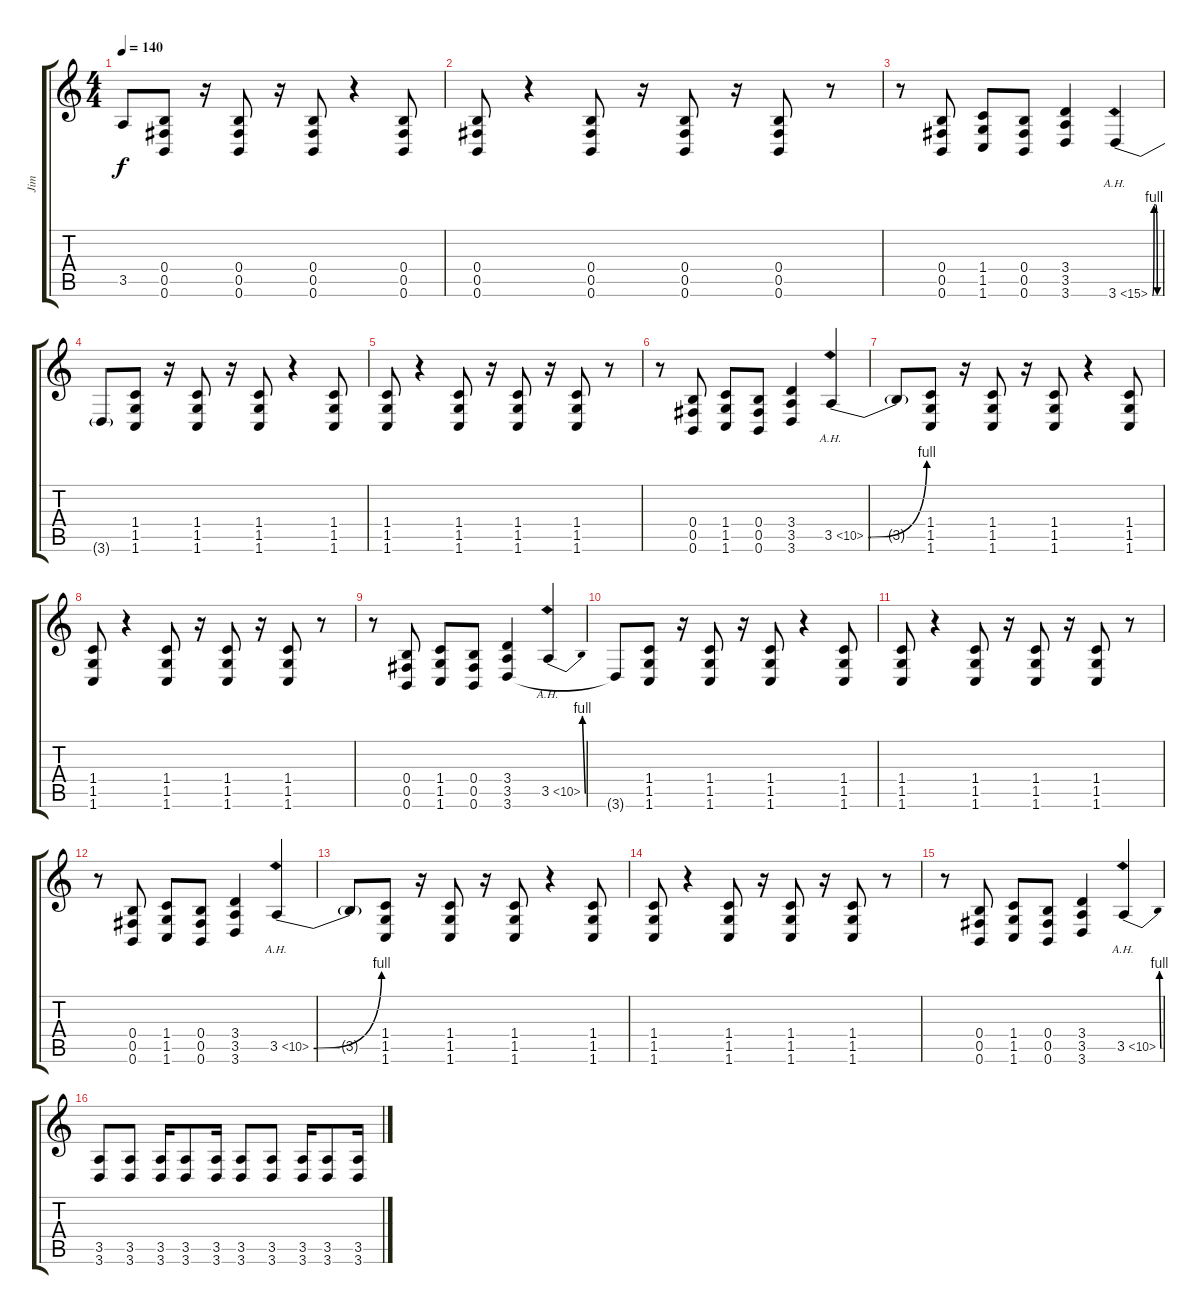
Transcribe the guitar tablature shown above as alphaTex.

\track ("Jim" "Jim") {instrument distortionguitar}
\staff {score tabs}
\tuning (Db4 Ab3 E3 B2 Gb2 B1) {hide}
\ts (4 4)
\tempo 140
\clef g2
\ks c
3.5{t}.8{dy f} (0.4 0.5 0.6).8 r.16 (0.4 0.5 0.6).8 r.16 (0.4 0.5 0.6).8 r.4 (0.4 0.5 0.6).8 |
(0.4 0.5 0.6).8 r.4 (0.4 0.5 0.6).8 r.16 (0.4 0.5 0.6).8 r.16 (0.4 0.5 0.6).8 r.8 |
r.8 (0.4 0.5 0.6).8 (1.4 1.5 1.6).8 (0.4 0.5 0.6).8 (3.4 3.5 3.6).4 3.6{be (custom 0 0 15 4 30 4 45 0 60 0) ah 12}.4 |
3.6{t}.8 (1.4 1.5 1.6).8 r.16 (1.4 1.5 1.6).8 r.16 (1.4 1.5 1.6).8 r.4 (1.4 1.5 1.6).8 |
(1.4 1.5 1.6).8 r.4 (1.4 1.5 1.6).8 r.16 (1.4 1.5 1.6).8 r.16 (1.4 1.5 1.6).8 r.8 |
r.8 (0.4 0.5 0.6).8 (1.4 1.5 1.6).8 (0.4 0.5 0.6).8 (3.4 3.5 3.6).4 3.5{be (bend 0 0 60 4) ah 7}.4 |
3.5{t}.8 (1.4 1.5 1.6).8 r.16 (1.4 1.5 1.6).8 r.16 (1.4 1.5 1.6).8 r.4 (1.4 1.5 1.6).8 |
(1.4 1.5 1.6).8 r.4 (1.4 1.5 1.6).8 r.16 (1.4 1.5 1.6).8 r.16 (1.4 1.5 1.6).8 r.8 |
r.8 (0.4 0.5 0.6).8 (1.4 1.5 1.6).8 (0.4 0.5 0.6).8 (3.4 3.5 3.6).4 3.5{be (bend 0 0 60 4) ah 7}.4 |
3.6{t}.8 (1.4 1.5 1.6).8 r.16 (1.4 1.5 1.6).8 r.16 (1.4 1.5 1.6).8 r.4 (1.4 1.5 1.6).8 |
(1.4 1.5 1.6).8 r.4 (1.4 1.5 1.6).8 r.16 (1.4 1.5 1.6).8 r.16 (1.4 1.5 1.6).8 r.8 |
r.8 (0.4 0.5 0.6).8 (1.4 1.5 1.6).8 (0.4 0.5 0.6).8 (3.4 3.5 3.6).4 3.5{be (bend 0 0 60 4) ah 7}.4 |
3.5{t}.8 (1.4 1.5 1.6).8 r.16 (1.4 1.5 1.6).8 r.16 (1.4 1.5 1.6).8 r.4 (1.4 1.5 1.6).8 |
(1.4 1.5 1.6).8 r.4 (1.4 1.5 1.6).8 r.16 (1.4 1.5 1.6).8 r.16 (1.4 1.5 1.6).8 r.8 |
r.8 (0.4 0.5 0.6).8 (1.4 1.5 1.6).8 (0.4 0.5 0.6).8 (3.4 3.5 3.6).4 3.5{be (bend 0 0 60 4) ah 7}.4 |
(3.5 3.6).8 (3.5 3.6).8 (3.5 3.6).16 (3.5 3.6).8 (3.5 3.6).16 (3.5 3.6).8 (3.5 3.6).8 (3.5 3.6).16 (3.5 3.6).8 (3.5 3.6).16
